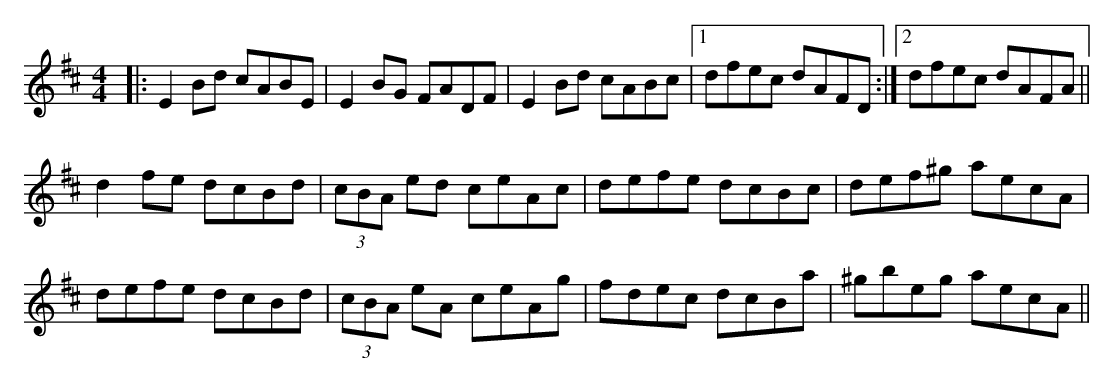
X:1
M:4/4
K:Edor
|:E2Bd cABE|E2BG FADF|E2Bd cABc|1 dfec dAFD:|2 dfec dAFA||
d2fe dcBd|(3cBA ed ceAc|defe dcBc|def^g aecA|
defe dcBd|(3cBA eA ceAg|fdec dcBa|^gbeg aecA||
